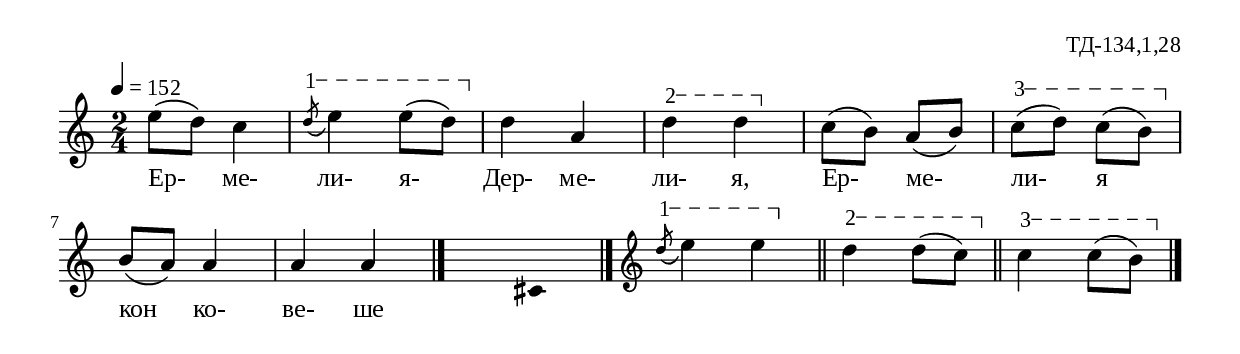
%{
TD_134_1_28
%}

\include "td-preamble.ly"

\score {
\relative c'' {
 \tempo 4 = 152
  \time 2/4
 e8([ d]) c4 | 
\varA 
 \acciaccatura d8\startTextSpan e4 e8([ d\stopTextSpan]) | 
 d4 a | 
 \varB
 d4\startTextSpan d\stopTextSpan | 
 c8([ b]) a([ b]) | 
\varC 
 c8\startTextSpan([ d]) c([ b\stopTextSpan]) | 
\break 
 b([ a]) a4 | a a 
 \bar "|."
 s4 \fixB cis, \fixC
 \bar "|."
 \endm
\varA 
 \acciaccatura d'8\startTextSpan e4 e4\stopTextSpan \bar "||"
 \varB
 d4\startTextSpan d8([ c\stopTextSpan]) \bar "||"
 \varC 
 c4\startTextSpan c8([ b\stopTextSpan])
 \bar "|."
}
\addlyrics { Ер- ме- ли- я- Дер- ме- ли- я, Ер- ме- ли- я кон ко- ве- ше }
%
\layout {
  indent = #0
  line-width = 190\mm
  ragged-right=##f
}
%
\midi { 
	\context {
		\Score
		tempoWholesPerMinute = #(ly:make-moment 152 4)
		}
	}
}
%
\header{
  opus = "ТД-134,1,28"
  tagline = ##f
}


